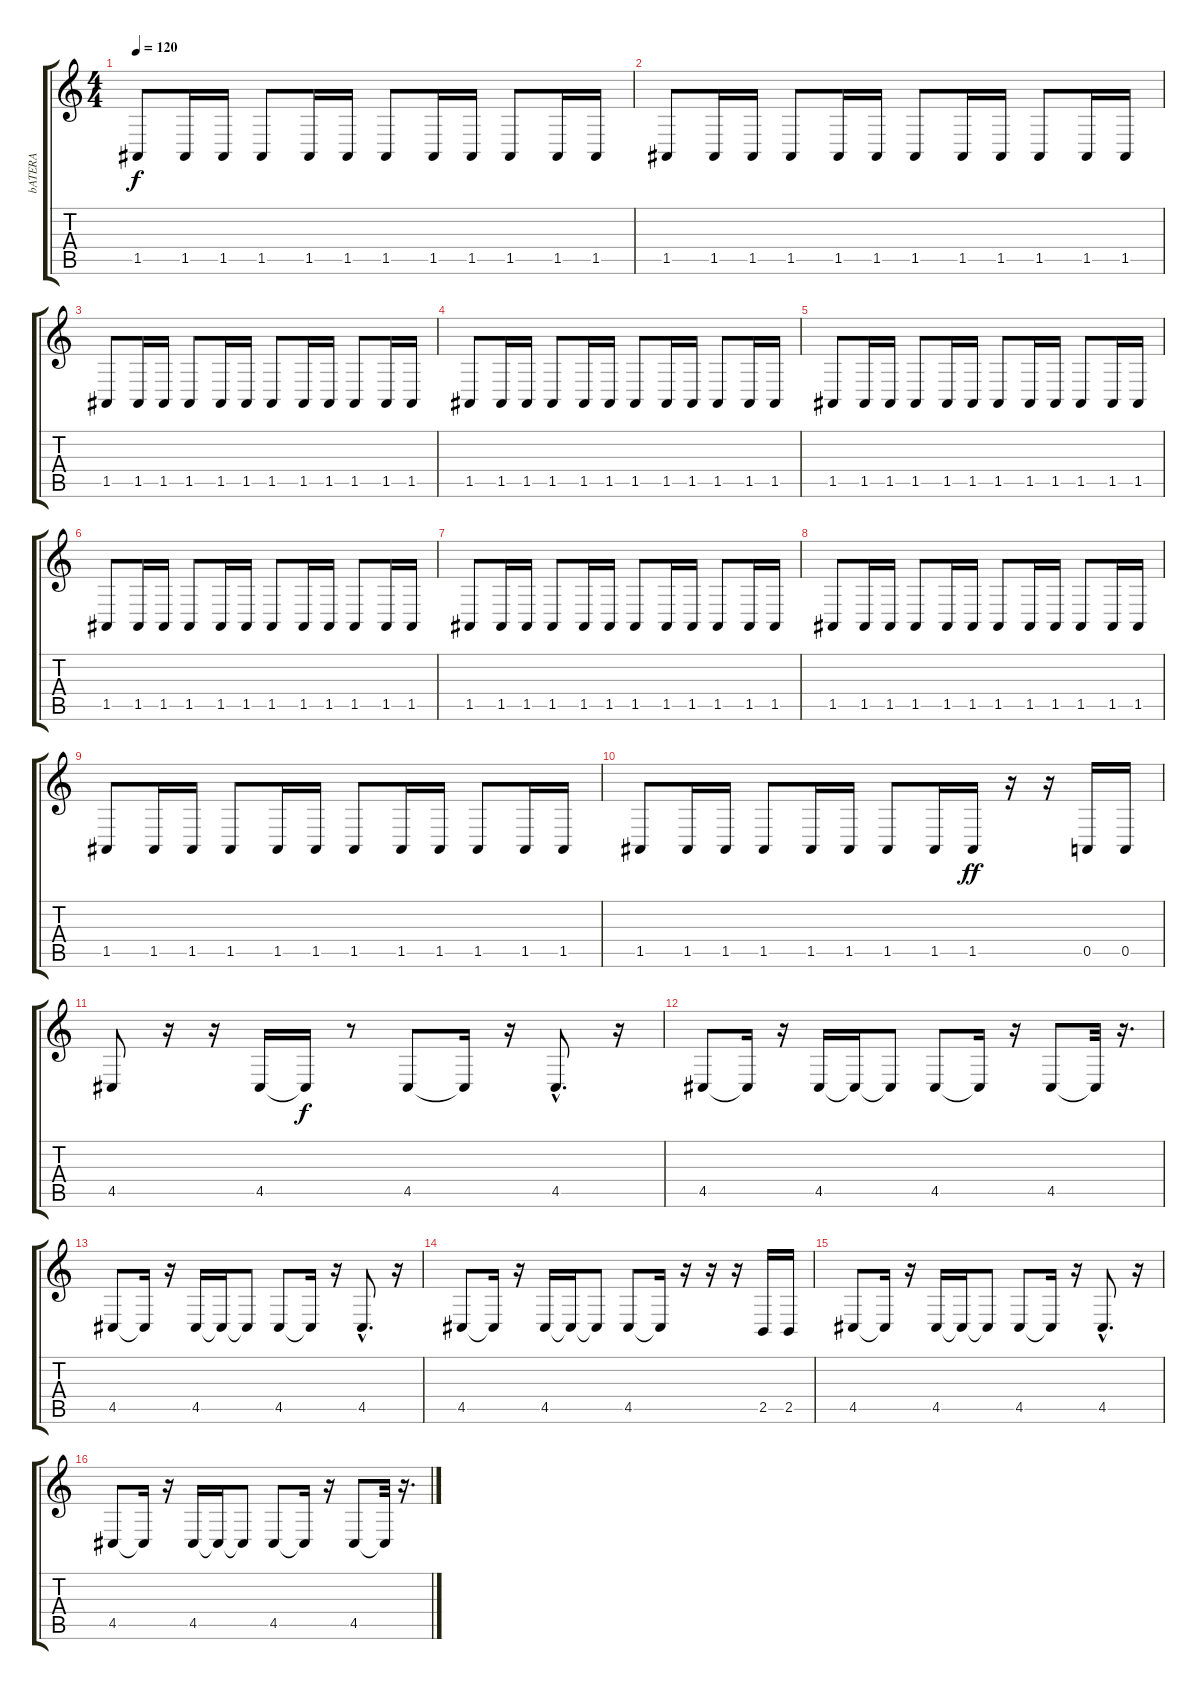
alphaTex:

\track ("bATERA" "bATERA") {instrument rockorgan}
\staff {score tabs}
\tuning (E4 B3 G3 D3 A2 E2) {hide}
\ts (4 4)
\tempo 120
\clef g2
\ks c
1.5.8{dy f} 1.5.16 1.5.16 1.5.8 1.5.16 1.5.16 1.5.8 1.5.16 1.5.16 1.5.8 1.5.16 1.5.16 |
1.5.8 1.5.16 1.5.16 1.5.8 1.5.16 1.5.16 1.5.8 1.5.16 1.5.16 1.5.8 1.5.16 1.5.16 |
1.5.8 1.5.16 1.5.16 1.5.8 1.5.16 1.5.16 1.5.8 1.5.16 1.5.16 1.5.8 1.5.16 1.5.16 |
1.5.8 1.5.16 1.5.16 1.5.8 1.5.16 1.5.16 1.5.8 1.5.16 1.5.16 1.5.8 1.5.16 1.5.16 |
1.5.8 1.5.16 1.5.16 1.5.8 1.5.16 1.5.16 1.5.8 1.5.16 1.5.16 1.5.8 1.5.16 1.5.16 |
1.5.8 1.5.16 1.5.16 1.5.8 1.5.16 1.5.16 1.5.8 1.5.16 1.5.16 1.5.8 1.5.16 1.5.16 |
1.5.8 1.5.16 1.5.16 1.5.8 1.5.16 1.5.16 1.5.8 1.5.16 1.5.16 1.5.8 1.5.16 1.5.16 |
1.5.8 1.5.16 1.5.16 1.5.8 1.5.16 1.5.16 1.5.8 1.5.16 1.5.16 1.5.8 1.5.16 1.5.16 |
1.5.8 1.5.16 1.5.16 1.5.8 1.5.16 1.5.16 1.5.8 1.5.16 1.5.16 1.5.8 1.5.16 1.5.16 |
1.5.8 1.5.16 1.5.16 1.5.8 1.5.16 1.5.16 1.5.8 1.5.16 1.5.16{dy ff} r.16 r.16 0.5.16 0.5.16 |
4.5.8 r.16 r.16 4.5.16 4.5{t}.16{dy f} r.8 4.5.8 4.5{t}.16 r.16 4.5{hac}.8{d} r.16 |
4.5.8 4.5{t}.16 r.16 4.5.16 4.5{t}.16 4.5{t}.8 4.5.8 4.5{t}.16 r.16 4.5.8 4.5{t}.32 r.16{d} |
4.5.8 4.5{t}.16 r.16 4.5.16 4.5{t}.16 4.5{t}.8 4.5.8 4.5{t}.16 r.16 4.5{hac}.8{d} r.16 |
4.5.8 4.5{t}.16 r.16 4.5.16 4.5{t}.16 4.5{t}.8 4.5.8 4.5{t}.16 r.16 r.16 r.16 2.5.16 2.5.16 |
4.5.8 4.5{t}.16 r.16 4.5.16 4.5{t}.16 4.5{t}.8 4.5.8 4.5{t}.16 r.16 4.5{hac}.8{d} r.16 |
4.5.8 4.5{t}.16 r.16 4.5.16 4.5{t}.16 4.5{t}.8 4.5.8 4.5{t}.16 r.16 4.5.8 4.5{t}.32 r.16{d}
